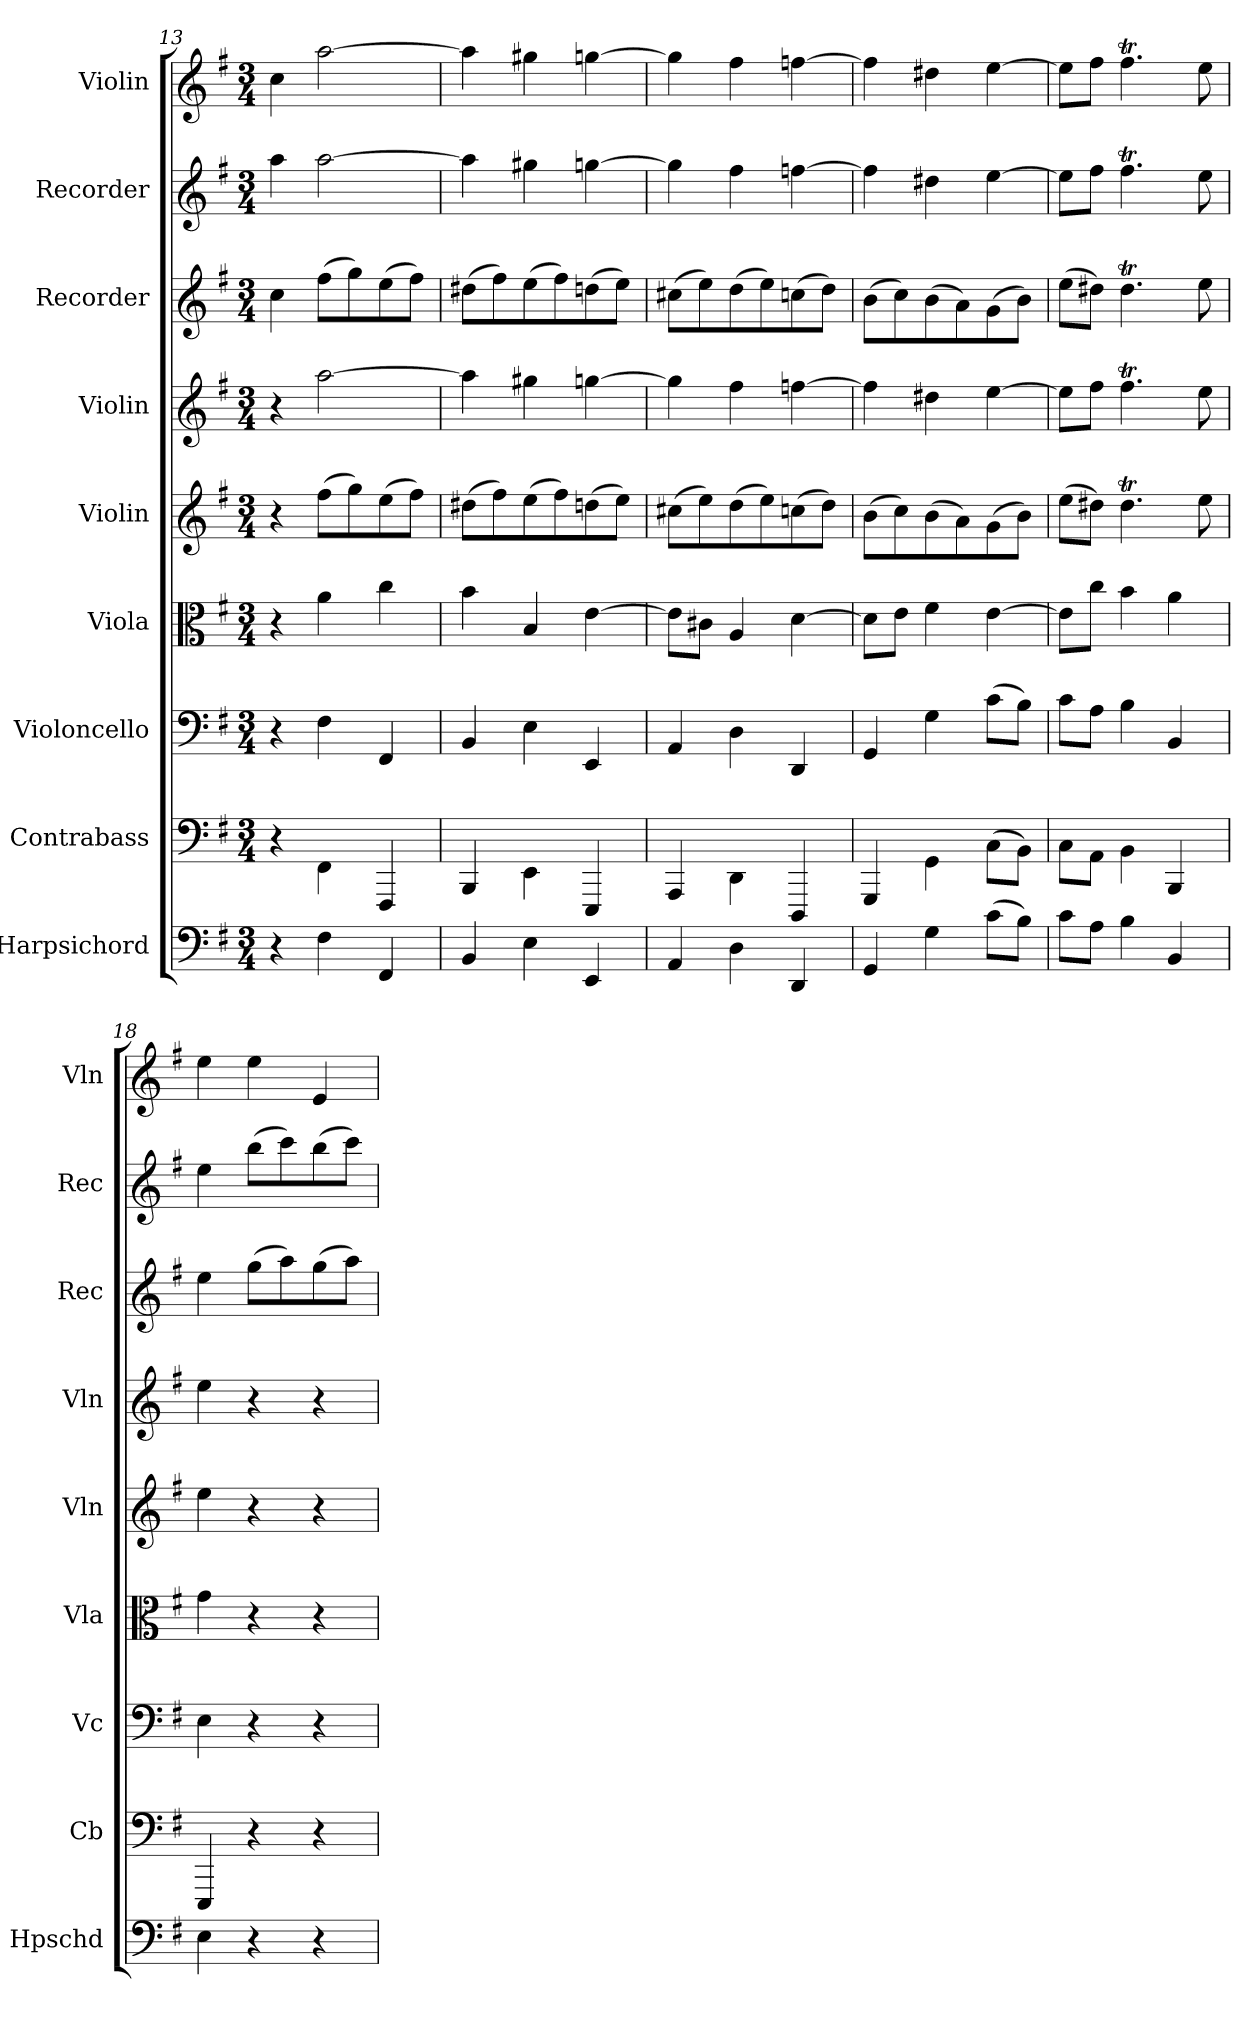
**kern	**kern	**kern	**kern	**kern	**kern	**kern	**kern	**kern
*part9	*part8	*part7	*part6	*part5	*part4	*part3	*part2	*part1
*staff9	*staff8	*staff7	*staff6	*staff5	*staff4	*staff3	*staff2	*staff1
*I"Harpsichord	*I"Contrabass	*I"Violoncello	*I"Viola	*I"Violin	*I"Violin	*I"Recorder	*I"Recorder	*I"Violin
*I'Hpschd	*I'Cb	*I'Vc	*I'Vla	*I'Vln	*I'Vln	*I'Rec	*I'Rec	*I'Vln
*clefF4	*clefF4	*clefF4	*clefC3	*clefG2	*clefG2	*clefG2	*clefG2	*clefG2
*	*ITrd7c12	*	*	*	*	*	*	*
*k[f#]	*k[f#]	*k[f#]	*k[f#]	*k[f#]	*k[f#]	*k[f#]	*k[f#]	*k[f#]
*e:	*e:	*e:	*e:	*e:	*e:	*e:	*e:	*e:
*M3/4	*M3/4	*M3/4	*M3/4	*M3/4	*M3/4	*M3/4	*M3/4	*M3/4
=13	=13	=13	=13	=13	=13	=13	=13	=13
4r	4r	4r	4r	4r	4r	4cc\	4aa\	4cc\
4F#\	4FFF#\	4F#\	4a\	(8ff#\L	[2aa\	(8ff#\L	[2aa\	[2aa\
.	.	.	.	8gg\)	.	8gg\)	.	.
4FF#/	4FFFF#/	4FF#/	4cc\	(8ee\	.	(8ee\	.	.
.	.	.	.	8ff#\J)	.	8ff#\J)	.	.
=14	=14	=14	=14	=14	=14	=14	=14	=14
4BB/	4BBBB/	4BB/	4b\	(8dd#X\L	4aa\]	(8dd#X\L	4aa\]	4aa\]
.	.	.	.	8ff#\)	.	8ff#\)	.	.
4E\	4EEE\	4E\	4B/	(8ee\	4gg#X\	(8ee\	4gg#X\	4gg#X\
.	.	.	.	8ff#\)	.	8ff#\)	.	.
4EE/	4EEEE/	4EE/	[4e\	(8ddn\	[4ggn\	(8ddn\	[4ggn\	[4ggn\
.	.	.	.	8ee\J)	.	8ee\J)	.	.
=15	=15	=15	=15	=15	=15	=15	=15	=15
4AA/	4AAAA/	4AA/	8e\L]	(8cc#X\L	4gg\]	(8cc#X\L	4gg\]	4gg\]
.	.	.	8c#X\J	8ee\)	.	8ee\)	.	.
4D\	4DDD\	4D\	4A/	(8dd\	4ff#\	(8dd\	4ff#\	4ff#\
.	.	.	.	8ee\)	.	8ee\)	.	.
4DD/	4DDDD/	4DD/	[4d\	(8ccn\	[4ffn\	(8ccn\	[4ffn\	[4ffn\
.	.	.	.	8dd\J)	.	8dd\J)	.	.
=16	=16	=16	=16	=16	=16	=16	=16	=16
4GG/	4GGGG/	4GG/	8d\L]	(8b\L	4ff\]	(8b\L	4ff\]	4ff\]
.	.	.	8e\J	8cc\)	.	8cc\)	.	.
4G\	4GGG\	4G\	4f#\	(8b\	4dd#X\	(8b\	4dd#X\	4dd#X\
.	.	.	.	8a\)	.	8a\)	.	.
(8c\L	(8CC\L	(8c\L	[4e\	(8g\	[4ee\	(8g\	[4ee\	[4ee\
8B\J)	8BBB\J)	8B\J)	.	8b\J)	.	8b\J)	.	.
=17	=17	=17	=17	=17	=17	=17	=17	=17
8c\L	8CC\L	8c\L	8e\L]	(8ee\L	8ee\L]	(8ee\L	8ee\L]	8ee\L]
8A\J	8AAA\J	8A\J	8cc\J	8dd#X\J)	8ff#\J	8dd#X\J)	8ff#\J	8ff#\J
4B\	4BBB\	4B\	4b\	4.dd#t\	4.ff#t\	4.dd#t\	4.ff#t\	4.ff#t\
4BB/	4BBBB/	4BB/	4a\	.	.	.	.	.
.	.	.	.	8ee\	8ee\	8ee\	8ee\	8ee\
=18	=18	=18	=18	=18	=18	=18	=18	=18
4E\	4EEEE/	4E\	4g\	4ee\	4ee\	4ee\	4ee\	4ee\
4r	4r	4r	4r	4r	4r	(8gg\L	(8bb\L	4ee\
.	.	.	.	.	.	8aa\)	8ccc\)	.
4r	4r	4r	4r	4r	4r	(8gg\	(8bb\	4e/
.	.	.	.	.	.	8aa\J)	8ccc\J)	.
=	=	=	=	=	=	=	=	=
*-	*-	*-	*-	*-	*-	*-	*-	*-
